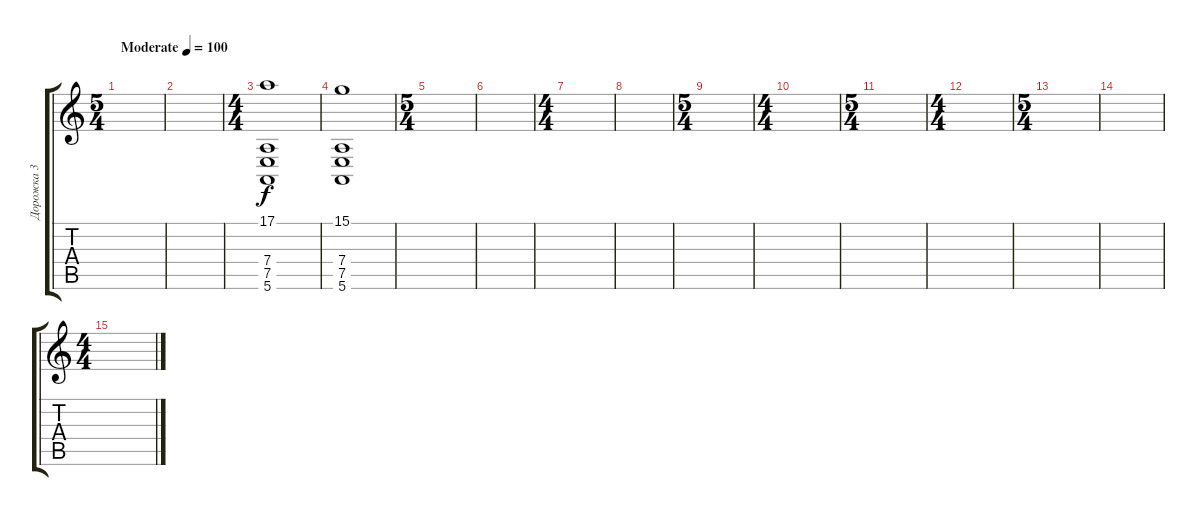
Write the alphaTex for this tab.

\track ("Дорожка 3" "Дорожка 3") {instrument stringensemble2}
\staff {score tabs}
\tuning (E4 B3 G3 D3 A2 E2) {hide}
\ts (5 4)
\tempo (100 "Moderate")
\clef g2
\ks c
|
|
\ts (4 4)
(17.1 7.4 7.5 5.6).1 |
(15.1 7.4 7.5 5.6).1 |
\ts (5 4)
|
|
\ts (4 4)
|
|
\ts (5 4)
|
\ts (4 4)
|
\ts (5 4)
|
\ts (4 4)
|
\ts (5 4)
|
|
\ts (4 4)
